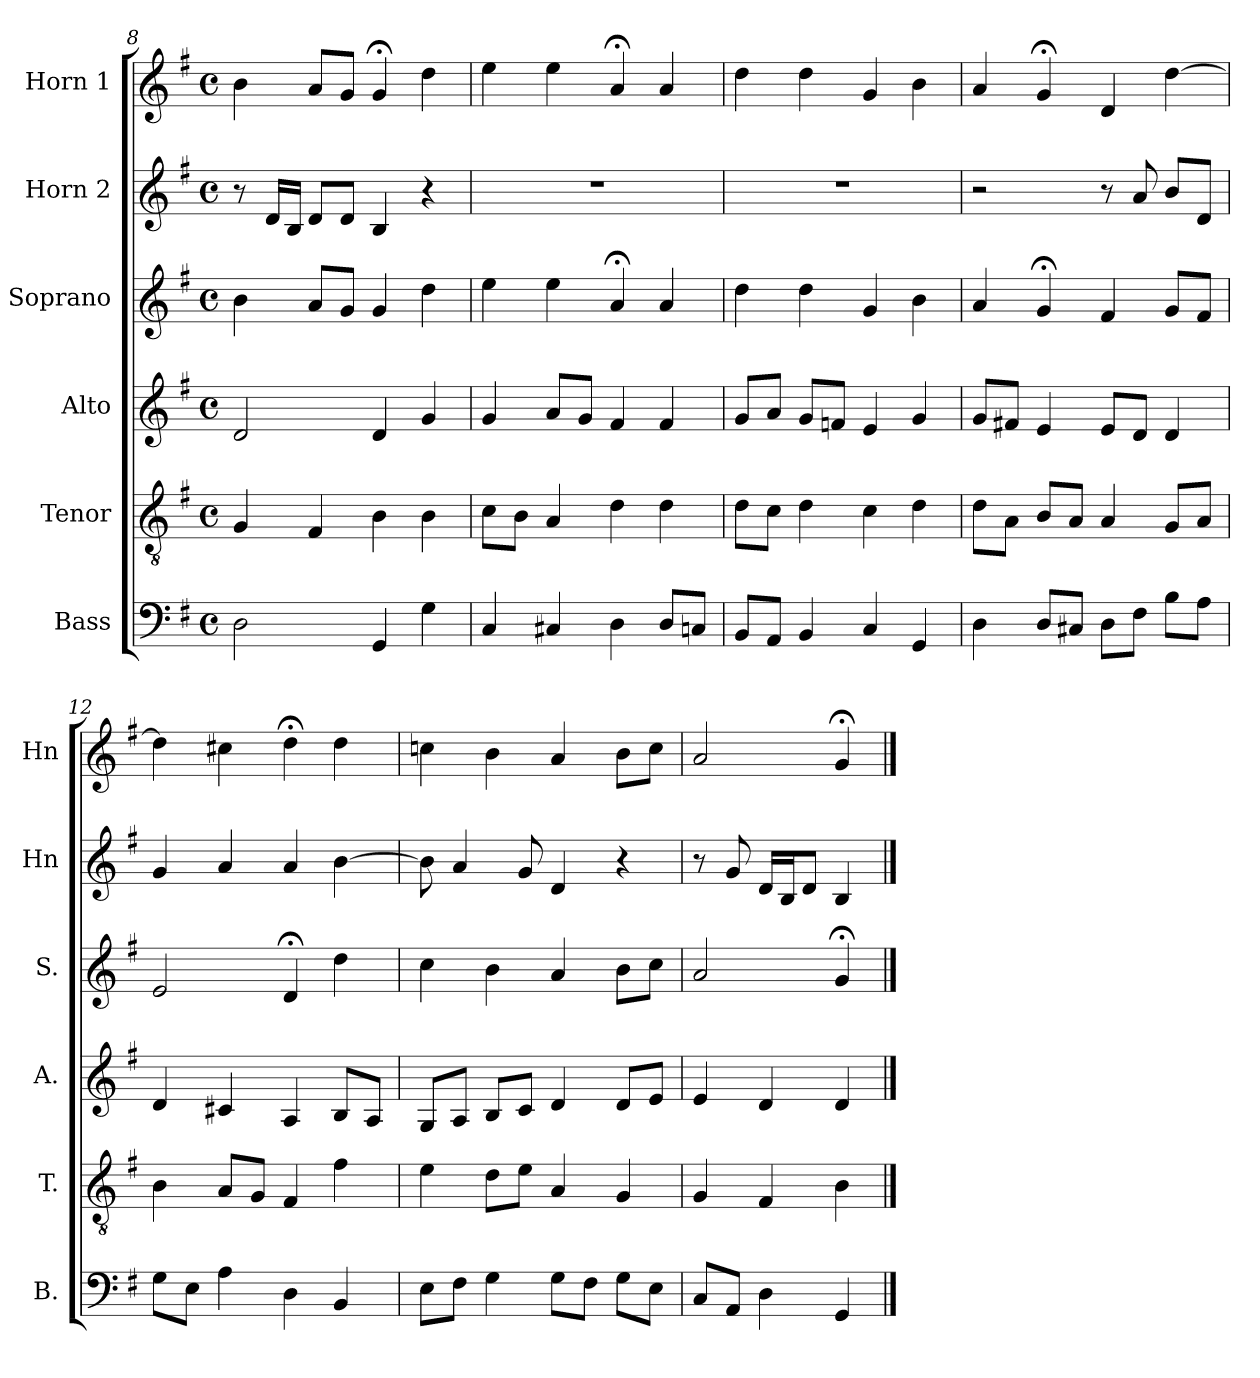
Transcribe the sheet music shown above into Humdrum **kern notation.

**kern	**kern	**kern	**kern	**kern	**kern
*part6	*part5	*part4	*part3	*part2	*part1
*staff6	*staff5	*staff4	*staff3	*staff2	*staff1
*I"Bass	*I"Tenor	*I"Alto	*I"Soprano	*I"Horn 2	*I"Horn 1
*I'B.	*I'T.	*I'A.	*I'S.	*I'Hn	*I'Hn
!!LO:PB:g=z
*clefF4	*clefGv2	*clefG2	*clefG2	*clefG2	*clefG2
*	*	*	*	*ITrd4c7	*ITrd4c7
*k[f#]	*k[f#]	*k[f#]	*k[f#]	*k[]	*k[]
*G:	*G:	*G:	*G:	*C:	*C:
*M4/4	*M4/4	*M4/4	*M4/4	*M4/4	*M4/4
*met(c)	*met(c)	*met(c)	*met(c)	*met(c)	*met(c)
=8	=8	=8	=8	=8	=8
2D\	4G/	2d/	4b\	8r	4e\
.	.	.	.	16G/LL	.
.	.	.	.	16E/JJ	.
.	4F#/	.	8a/L	8G/L	8d/L
.	.	.	8g/J	8G/J	8c/J
4GG/	4B\	4d/	4g/	4E/	4c;</
4G\	4B\	4g/	4dd\	4r	4g\
=9	=9	=9	=9	=9	=9
4C/	8c\L	4g/	4ee\	1r	4a\
.	8B\J	.	.	.	.
4C#X/	4A/	8a/L	4ee\	.	4a\
.	.	8g/J	.	.	.
4D\	4d\	4f#/	4a;</	.	4d;</
8D/L	4d\	4f#/	4a/	.	4d/
8Cn/J	.	.	.	.	.
=10	=10	=10	=10	=10	=10
8BB/L	8d\L	8g/L	4dd\	1r	4g\
8AA/J	8c\J	8a/J	.	.	.
4BB/	4d\	8g/L	4dd\	.	4g\
.	.	8fn/J	.	.	.
4C/	4c\	4e/	4g/	.	4c/
4GG/	4d\	4g/	4b\	.	4e\
=11	=11	=11	=11	=11	=11
4D\	8d\L	8g/L	4a/	2r	4d/
.	8A\J	8f#X/J	.	.	.
8D/L	8B/L	4e/	4g;</	.	4c;</
8C#X/J	8A/J	.	.	.	.
8D\L	4A/	8e/L	4f#/	8r	4G/
8F#\J	.	8d/J	.	8d/	.
8B\L	8G/L	4d/	8g/L	8e/L	[4g\
8A\J	8A/J	.	8f#/J	8G/J	.
!!LO:LB:g=z
=12	=12	=12	=12	=12	=12
8G\L	4B\	4d/	2e/	4c/	4g\]
8E\J	.	.	.	.	.
4A\	8A/L	4c#X/	.	4d/	4f#X\
.	8G/J	.	.	.	.
4D\	4F#/	4A/	4d;</	4d/	4g;<\
4BB/	4f#\	8B/L	4dd\	[4e\	4g\
.	.	8A/J	.	.	.
=13	=13	=13	=13	=13	=13
8E\L	4e\	8G/L	4cc\	8e\]	4fn\
8F#\J	.	8A/J	.	4d/	.
4G\	8d\L	8B/L	4b\	.	4e\
.	8e\J	8c/J	.	8c/	.
8G\L	4A/	4d/	4a/	4G/	4d/
8F#\J	.	.	.	.	.
8G\L	4G/	8d/L	8b\L	4r	8e\L
8E\J	.	8e/J	8cc\J	.	8f\J
=14	=14	=14	=14	=14	=14
8C/L	4G/	4e/	2a/	8r	2d/
8AA/J	.	.	.	8c/	.
4D\	4F#/	4d/	.	16G/LL	.
.	.	.	.	16E/J	.
.	.	.	.	8G/J	.
4GG/	4B\	4d/	4g;</	4E/	4c;</
==	==	==	==	==	==
*-	*-	*-	*-	*-	*-
